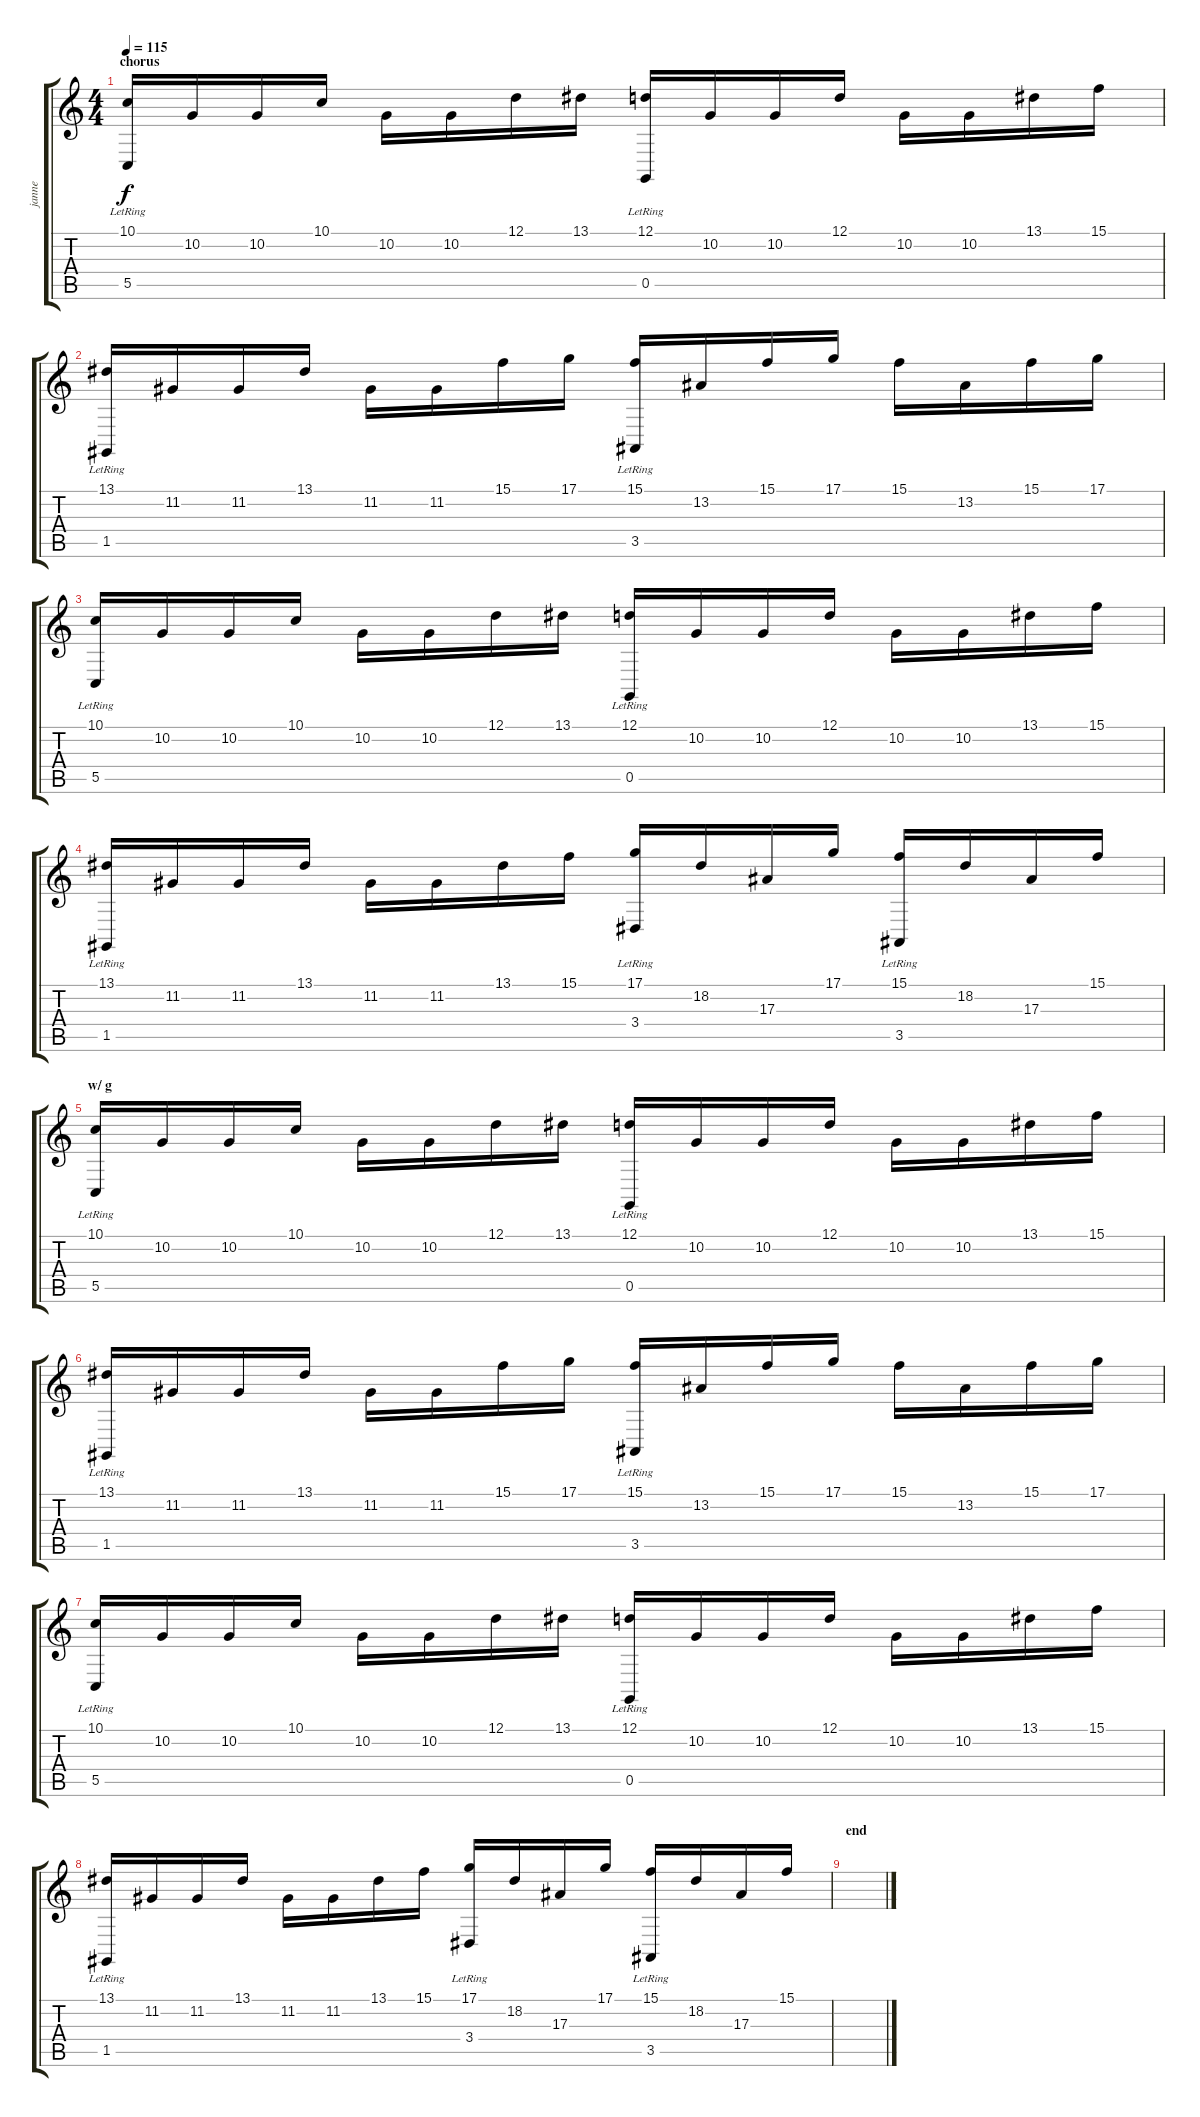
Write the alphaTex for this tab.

\track ("janne" "janne") {instrument pad1newage}
\staff {score tabs}
\tuning (D4 A3 F3 C3 G2 C2) {hide}
\ts (4 4)
\section ("" "chorus")
\tempo 115
\clef g2
\ks c
(10.1 5.5{lr}).16{dy f instrument pad1newage} 10.2.16 10.2.16 10.1.16 10.2.16 10.2.16 12.1.16 13.1.16 (12.1 0.5{lr}).16 10.2.16 10.2.16 12.1.16 10.2.16 10.2.16 13.1.16 15.1.16 |
(13.1 1.5{lr}).16{instrument pad1newage} 11.2.16 11.2.16 13.1.16 11.2.16 11.2.16 15.1.16 17.1.16 (15.1 3.5{lr}).16 13.2.16 15.1.16 17.1.16 15.1.16 13.2.16 15.1.16 17.1.16 |
(10.1 5.5{lr}).16{instrument pad1newage} 10.2.16 10.2.16 10.1.16 10.2.16 10.2.16 12.1.16 13.1.16 (12.1 0.5{lr}).16 10.2.16 10.2.16 12.1.16 10.2.16 10.2.16 13.1.16 15.1.16 |
(13.1 1.5{lr}).16{instrument pad1newage} 11.2.16 11.2.16 13.1.16 11.2.16 11.2.16 13.1.16 15.1.16 (17.1 3.4{lr}).16 18.2.16 17.3.16 17.1.16 (15.1 3.5{lr}).16 18.2.16 17.3.16 15.1.16 |
\section ("" "w/ g")
(10.1 5.5{lr}).16{instrument pad1newage} 10.2.16 10.2.16 10.1.16 10.2.16 10.2.16 12.1.16 13.1.16 (12.1 0.5{lr}).16 10.2.16 10.2.16 12.1.16 10.2.16 10.2.16 13.1.16 15.1.16 |
(13.1 1.5{lr}).16{instrument pad1newage} 11.2.16 11.2.16 13.1.16 11.2.16 11.2.16 15.1.16 17.1.16 (15.1 3.5{lr}).16 13.2.16 15.1.16 17.1.16 15.1.16 13.2.16 15.1.16 17.1.16 |
(10.1 5.5{lr}).16{instrument pad1newage} 10.2.16 10.2.16 10.1.16 10.2.16 10.2.16 12.1.16 13.1.16 (12.1 0.5{lr}).16 10.2.16 10.2.16 12.1.16 10.2.16 10.2.16 13.1.16 15.1.16 |
(13.1 1.5{lr}).16{instrument pad1newage} 11.2.16 11.2.16 13.1.16 11.2.16 11.2.16 13.1.16 15.1.16 (17.1 3.4{lr}).16 18.2.16 17.3.16 17.1.16 (15.1 3.5{lr}).16 18.2.16 17.3.16 15.1.16 |
\section ("" "end")
